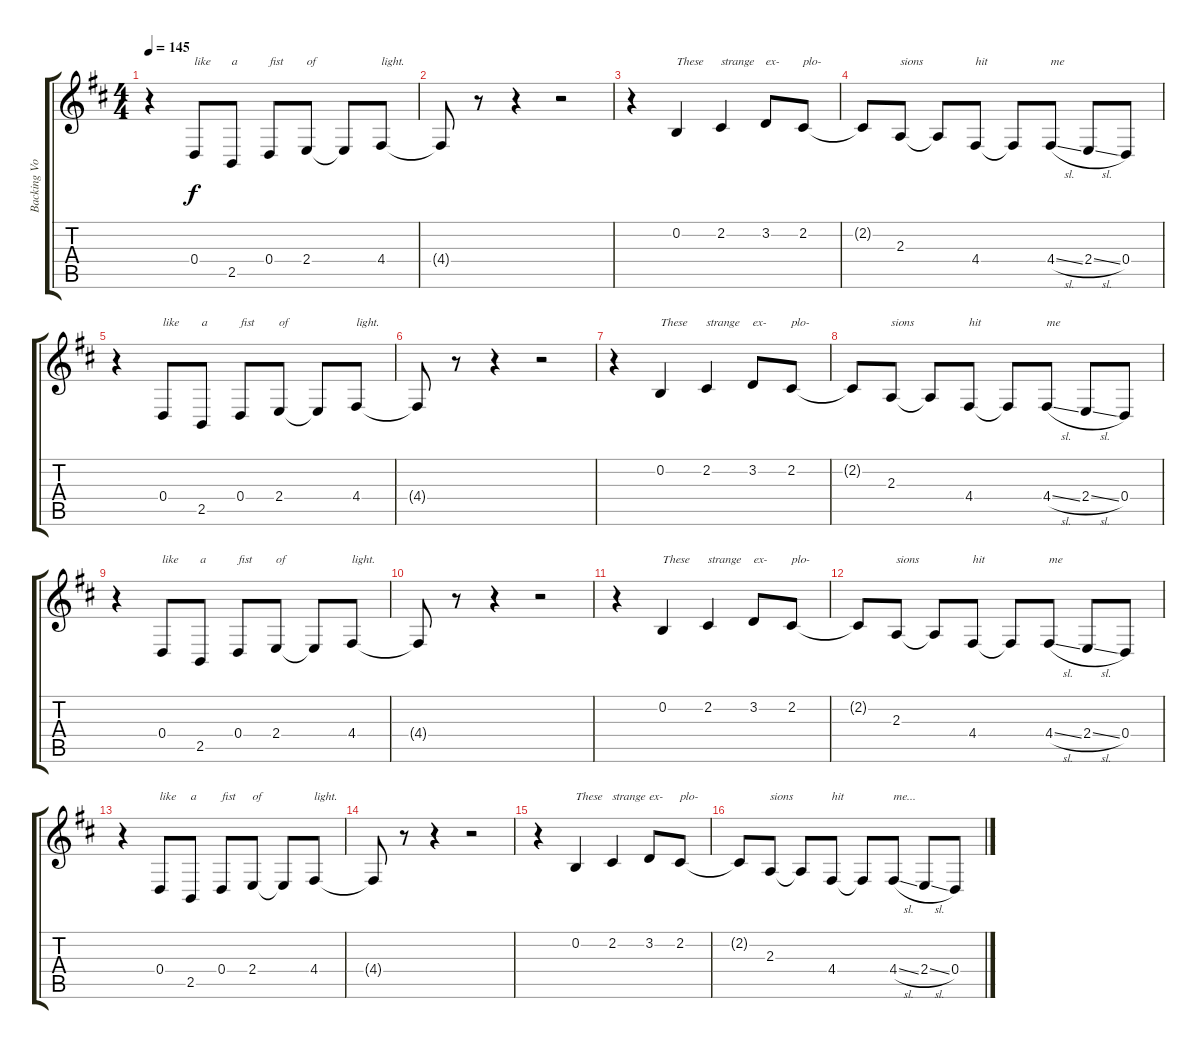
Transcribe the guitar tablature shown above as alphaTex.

\track ("Backing Vocals - James Johnston" "Backing Vo") {instrument altosax}
\staff {score tabs}
\tuning (E4 B3 G3 D3 A2 E2) {hide}
\ts (4 4)
\tempo 145
\clef g2
\ks d
r.4{dy f} 0.4.8{txt "like"} 2.5.8{txt "a"} 0.4.8{txt "fist"} 2.4.8{txt "of"} 2.4{t}.8 4.4.8{txt "light."} |
4.4{t}.8 r.8 r.4 r.2 |
r.4 0.2.4{txt "These"} 2.2.4{txt "strange"} 3.2.8{txt "ex-"} 2.2.8{txt "plo-"} |
2.2{t}.8 2.3.8{txt "sions"} 2.3{t}.8 4.4.8{txt "hit"} 4.4{t}.8 4.4{sl}.8{txt "me"} 2.4{sl}.8 0.4.8 |
r.4 0.4.8{txt "like"} 2.5.8{txt "a"} 0.4.8{txt "fist"} 2.4.8{txt "of"} 2.4{t}.8 4.4.8{txt "light."} |
4.4{t}.8 r.8 r.4 r.2 |
r.4 0.2.4{txt "These"} 2.2.4{txt "strange"} 3.2.8{txt "ex-"} 2.2.8{txt "plo-"} |
2.2{t}.8 2.3.8{txt "sions"} 2.3{t}.8 4.4.8{txt "hit"} 4.4{t}.8 4.4{sl}.8{txt "me"} 2.4{sl}.8 0.4.8 |
r.4 0.4.8{txt "like"} 2.5.8{txt "a"} 0.4.8{txt "fist"} 2.4.8{txt "of"} 2.4{t}.8 4.4.8{txt "light."} |
4.4{t}.8 r.8 r.4 r.2 |
r.4 0.2.4{txt "These"} 2.2.4{txt "strange"} 3.2.8{txt "ex-"} 2.2.8{txt "plo-"} |
2.2{t}.8 2.3.8{txt "sions"} 2.3{t}.8 4.4.8{txt "hit"} 4.4{t}.8 4.4{sl}.8{txt "me"} 2.4{sl}.8 0.4.8 |
r.4 0.4.8{txt "like"} 2.5.8{txt "a"} 0.4.8{txt "fist"} 2.4.8{txt "of"} 2.4{t}.8 4.4.8{txt "light."} |
4.4{t}.8 r.8 r.4 r.2 |
r.4 0.2.4{txt "These"} 2.2.4{txt "strange"} 3.2.8{txt "ex-"} 2.2.8{txt "plo-"} |
2.2{t}.8 2.3.8{txt "sions"} 2.3{t}.8 4.4.8{txt "hit"} 4.4{t}.8 4.4{sl}.8{txt "me..."} 2.4{sl}.8 0.4.8
